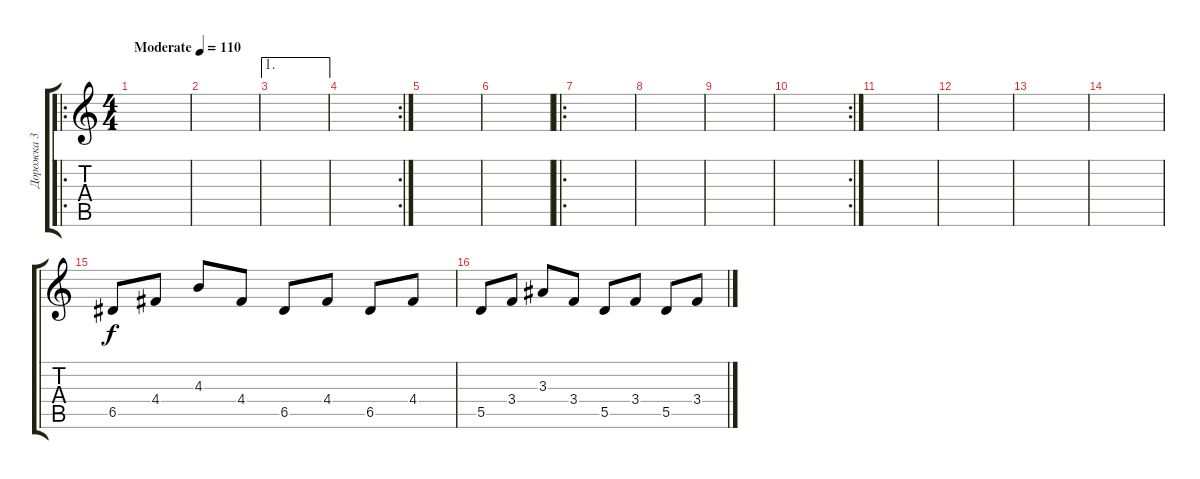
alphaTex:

\track ("Дорожка 3" "Дорожка 3") {instrument electricguitarclean}
\staff {score tabs}
\tuning (E4 B3 G3 D3 A2 E2) {hide}
\ro
\ts (4 4)
\tempo (110 "Moderate")
\clef g2
\ks c
|
|
\ae 1
|
\rc 2
|
|
|
\ro
|
|
|
\rc 2
|
|
|
|
|
6.5.8 4.4.8 4.3.8 4.4.8 6.5.8 4.4.8 6.5.8 4.4.8 |
5.5.8 3.4.8 3.3.8 3.4.8 5.5.8 3.4.8 5.5.8 3.4.8
